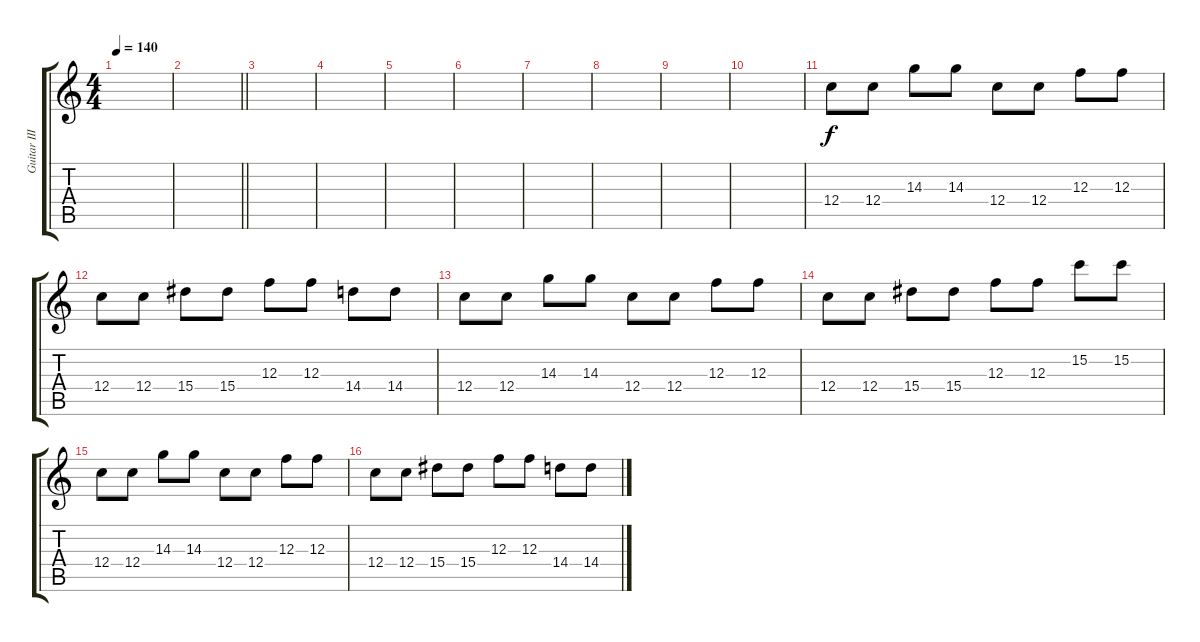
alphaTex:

\track ("Guitar III" "Guitar III") {instrument distortionguitar}
\staff {score tabs}
\tuning (D4 A3 F3 C3 G2 C2) {hide}
\ts (4 4)
\tempo 140
\clef g2
\ks c
|
\barLineRight lightlight
|
\section ("" "")
|
|
|
|
|
|
|
|
12.4.8 12.4.8 14.3.8 14.3.8 12.4.8 12.4.8 12.3.8 12.3.8 |
12.4.8 12.4.8 15.4.8 15.4.8 12.3.8 12.3.8 14.4.8 14.4.8 |
12.4.8 12.4.8 14.3.8 14.3.8 12.4.8 12.4.8 12.3.8 12.3.8 |
12.4.8 12.4.8 15.4.8 15.4.8 12.3.8 12.3.8 15.2.8 15.2.8 |
12.4.8 12.4.8 14.3.8 14.3.8 12.4.8 12.4.8 12.3.8 12.3.8 |
12.4.8 12.4.8 15.4.8 15.4.8 12.3.8 12.3.8 14.4.8 14.4.8
